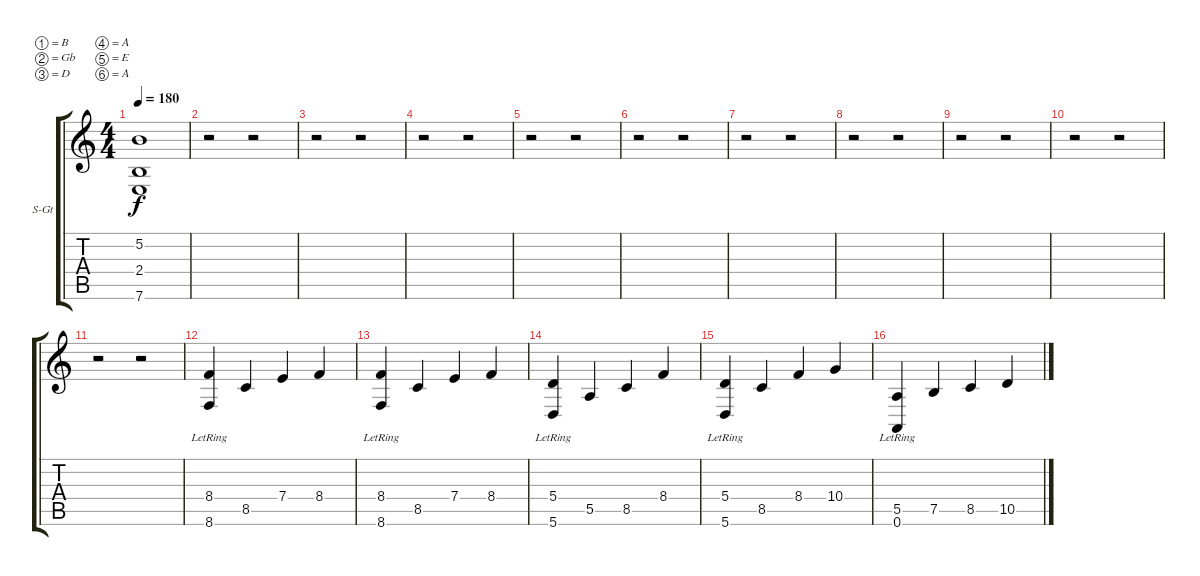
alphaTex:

\bracketExtendMode groupsimilarinstruments
\firstSystemTrackNameOrientation horizontal
\otherSystemsTrackNameOrientation horizontal
\track ("Strings" "S-Gt") {instrument stringensemble1}
\staff {score tabs}
\tuning (B3 Gb3 D3 A2 E2 A1)
\displaytranspose 12
\ts (4 4)
\tempo 180
\clef g2
\ks c
(5.2 2.4 7.6).1{dy f} |
r.2 r.2 |
r.2 r.2 |
r.2 r.2 |
r.2 r.2 |
r.2 r.2 |
r.2 r.2 |
r.2 r.2 |
r.2 r.2 |
r.2 r.2 |
r.2 r.2 |
(8.4 8.6{lr}).4 8.5.4 7.4.4 8.4.4 |
(8.4 8.6{lr}).4 8.5.4 7.4.4 8.4.4 |
(5.4 5.6{lr}).4 5.5.4 8.5.4 8.4.4 |
(5.4 5.6{lr}).4 8.5.4 8.4.4 10.4.4 |
(5.5 0.6{lr}).4 7.5.4 8.5.4 10.5.4
